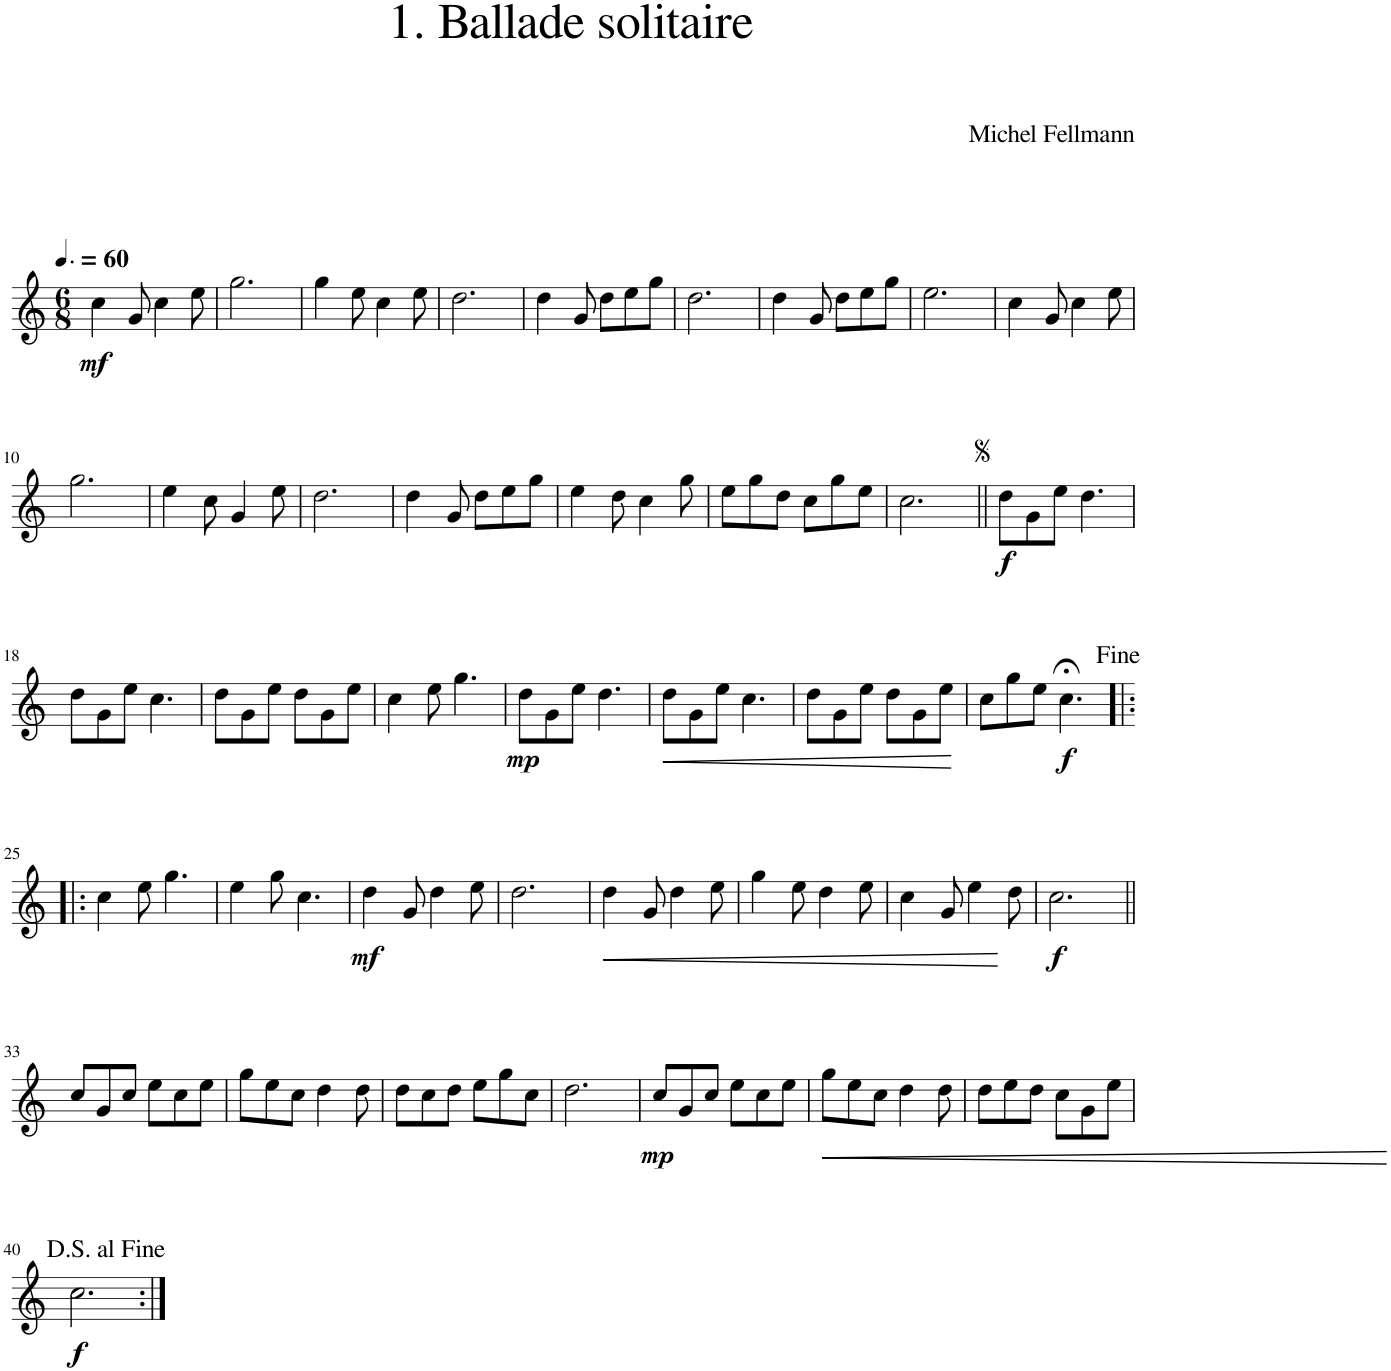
**kern	**dynam
*part1	*part1
*staff1	*staff1
*I"Cor en Fa	*
*I'Cor Fa	*
*clefG2	*
*Trd4c7	*
*k[]	*
*M6/8	*
*MM90	*
=1	=1
!	!LO:DY:b
4cc\	mf
8g/	.
4cc\	.
8ee\	.
=2	=2
2.gg\	.
=3	=3
4gg\	.
8ee\	.
4cc\	.
8ee\	.
=4	=4
2.dd\	.
=5	=5
4dd\	.
8g/	.
8dd\L	.
8ee\	.
8gg\J	.
=6	=6
2.dd\	.
=7	=7
4dd\	.
8g/	.
8dd\L	.
8ee\	.
8gg\J	.
=8	=8
2.ee\	.
=9	=9
4cc\	.
8g/	.
4cc\	.
8ee\	.
!!LO:LB:g=z
=10	=10
2.gg\	.
=11	=11
4ee\	.
8cc\	.
4g/	.
8ee\	.
=12	=12
2.dd\	.
=13	=13
4dd\	.
8g/	.
8dd\L	.
8ee\	.
8gg\J	.
=14	=14
4ee\	.
8dd\	.
4cc\	.
8gg\	.
=15	=15
8ee\L	.
8gg\	.
8dd\J	.
8cc\L	.
8gg\	.
8ee\J	.
=16	=16
2.cc\	.
=17||	=17||
!	!LO:DY:b
8dd\L	f
8g\	.
8ee\J	.
4.dd\	.
!!LO:LB:g=z
=18	=18
8dd\L	.
8g\	.
8ee\J	.
4.cc\	.
=19	=19
8dd\L	.
8g\	.
8ee\J	.
8dd\L	.
8g\	.
8ee\J	.
=20	=20
4cc\	.
8ee\	.
4.gg\	.
=21	=21
!	!LO:DY:b
8dd\L	mp
8g\	.
8ee\J	.
4.dd\	.
=22	=22
!	!LO:HP:b
8dd\L	<
8g\	.
8ee\J	.
4.cc\	.
.	[
=23	=23
8dd\L	.
8g\	.
8ee\J	.
8dd\L	.
8g\	.
8ee\J	.
=24	=24
8cc\L	.
8gg\	.
8ee\J	.
!	!LO:DY:b
4.cc;<\	f
!!LO:LB:g=z
=25!|:	=25!|:
4cc\	.
8ee\	.
4.gg\	.
=26	=26
4ee\	.
8gg\	.
4.cc\	.
=27	=27
!	!LO:DY:b
4dd\	mf
8g/	.
4dd\	.
8ee\	.
=28	=28
2.dd\	.
=29	=29
!	!LO:HP:b
4dd\	<
8g/	.
4dd\	.
8ee\	.
.	[
=30	=30
4gg\	.
8ee\	.
4dd\	.
8ee\	.
=31	=31
4cc\	.
8g/	.
4ee\	.
8dd\	.
=32	=32
!	!LO:DY:b
2.cc\	f
!!LO:LB:g=z
=33||	=33||
8cc/L	.
8g/	.
8cc/J	.
8ee\L	.
8cc\	.
8ee\J	.
=34	=34
8gg\L	.
8ee\	.
8cc\J	.
4dd\	.
8dd\	.
=35	=35
8dd\L	.
8cc\	.
8dd\J	.
8ee\L	.
8gg\	.
8cc\J	.
=36	=36
2.dd\	.
=37	=37
!	!LO:DY:b
8cc/L	mp
8g/	.
8cc/J	.
8ee\L	.
8cc\	.
8ee\J	.
=38	=38
!	!LO:HP:b
8gg\L	<
8ee\	.
8cc\J	.
4dd\	.
8dd\	.
.	[
=39	=39
8dd\L	.
8ee\	.
8dd\J	.
8cc\L	.
8g\	.
8ee\J	.
!!LO:LB:g=z
=40	=40
!	!LO:DY:b
2.cc\	f
=:|!	=:|!
*-	*-
